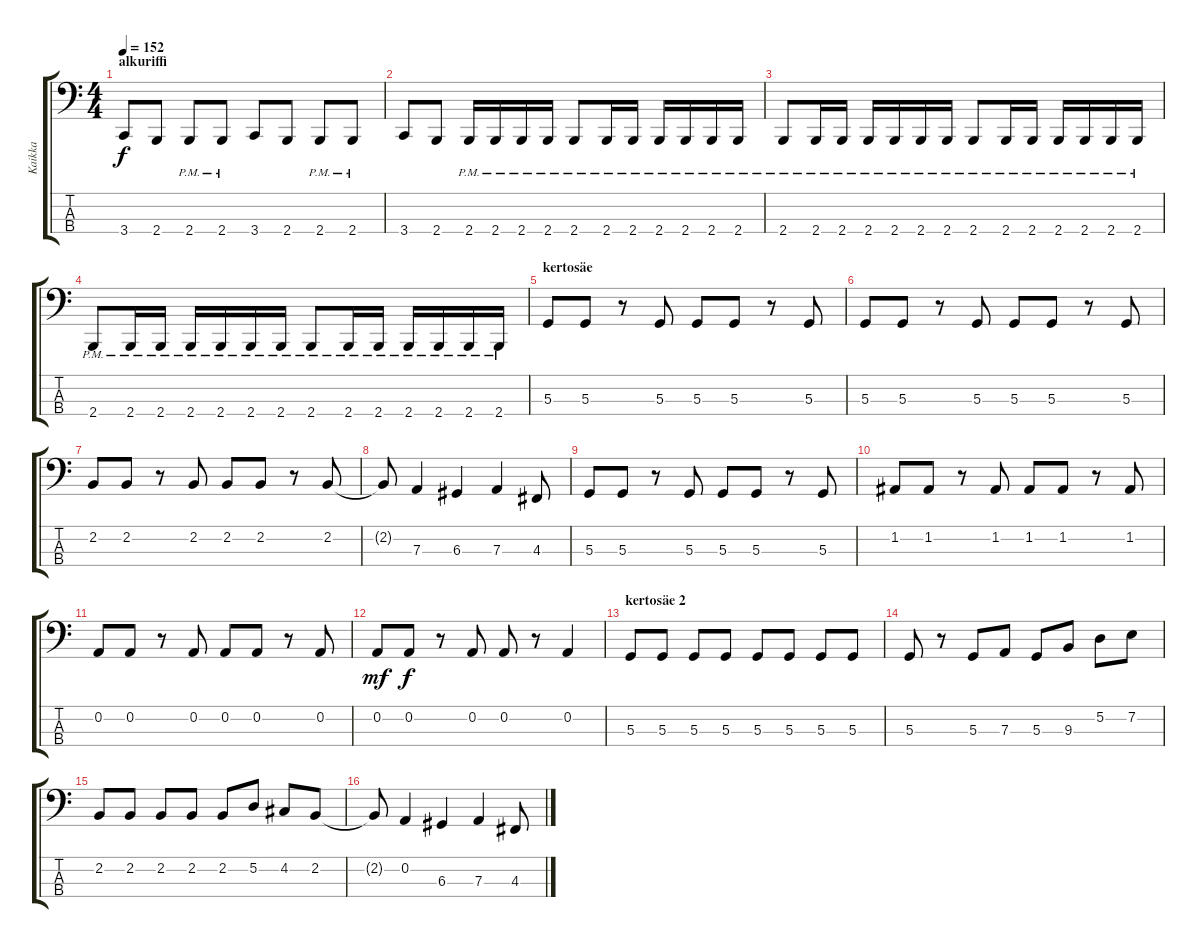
\track ("Kaikka" "Kaikka") {instrument electricbasspick}
\staff {score tabs}
\tuning (D2 A1 D1 A0) {hide}
\ts (4 4)
\section ("" "alkuriffi")
\tempo 152
\clef f4
\ks c
3.4.8{dy f instrument electricbasspick} 2.4.8 2.4{pm}.8 2.4{pm}.8 3.4.8 2.4.8 2.4{pm}.8 2.4{pm}.8 |
3.4.8 2.4.8 2.4{pm}.16 2.4{pm}.16 2.4{pm}.16 2.4{pm}.16 2.4{pm}.8 2.4{pm}.16 2.4{pm}.16 2.4{pm}.16 2.4{pm}.16 2.4{pm}.16 2.4{pm}.16 |
2.4{pm}.8 2.4{pm}.16 2.4{pm}.16 2.4{pm}.16 2.4{pm}.16 2.4{pm}.16 2.4{pm}.16 2.4{pm}.8 2.4{pm}.16 2.4{pm}.16 2.4{pm}.16 2.4{pm}.16 2.4{pm}.16 2.4{pm}.16 |
2.4{pm}.8 2.4{pm}.16 2.4{pm}.16 2.4{pm}.16 2.4{pm}.16 2.4{pm}.16 2.4{pm}.16 2.4{pm}.8 2.4{pm}.16 2.4{pm}.16 2.4{pm}.16 2.4{pm}.16 2.4{pm}.16 2.4{pm}.16 |
\section ("" "kertosäe")
5.3.8 5.3.8 r.8 5.3.8 5.3.8 5.3.8 r.8 5.3.8 |
5.3.8 5.3.8 r.8 5.3.8 5.3.8 5.3.8 r.8 5.3.8 |
2.2.8 2.2.8 r.8 2.2.8 2.2.8 2.2.8 r.8 2.2.8 |
2.2{t}.8 7.3.4 6.3.4 7.3.4 4.3.8 |
5.3.8 5.3.8 r.8 5.3.8 5.3.8 5.3.8 r.8 5.3.8 |
1.2.8 1.2.8 r.8 1.2.8 1.2.8 1.2.8 r.8 1.2.8 |
0.2.8 0.2.8 r.8 0.2.8 0.2.8 0.2.8 r.8 0.2.8 |
0.2.8{dy mf} 0.2.8{dy f} r.8 0.2.8 0.2.8 r.8 0.2.4 |
\section ("" "kertosäe 2")
5.3.8 5.3.8 5.3.8 5.3.8 5.3.8 5.3.8 5.3.8 5.3.8 |
5.3.8 r.8 5.3.8 7.3.8 5.3.8 9.3.8 5.2.8 7.2.8 |
2.2.8 2.2.8 2.2.8 2.2.8 2.2.8 5.2.8 4.2.8 2.2.8 |
2.2{t}.8 0.2.4 6.3.4 7.3.4 4.3.8
